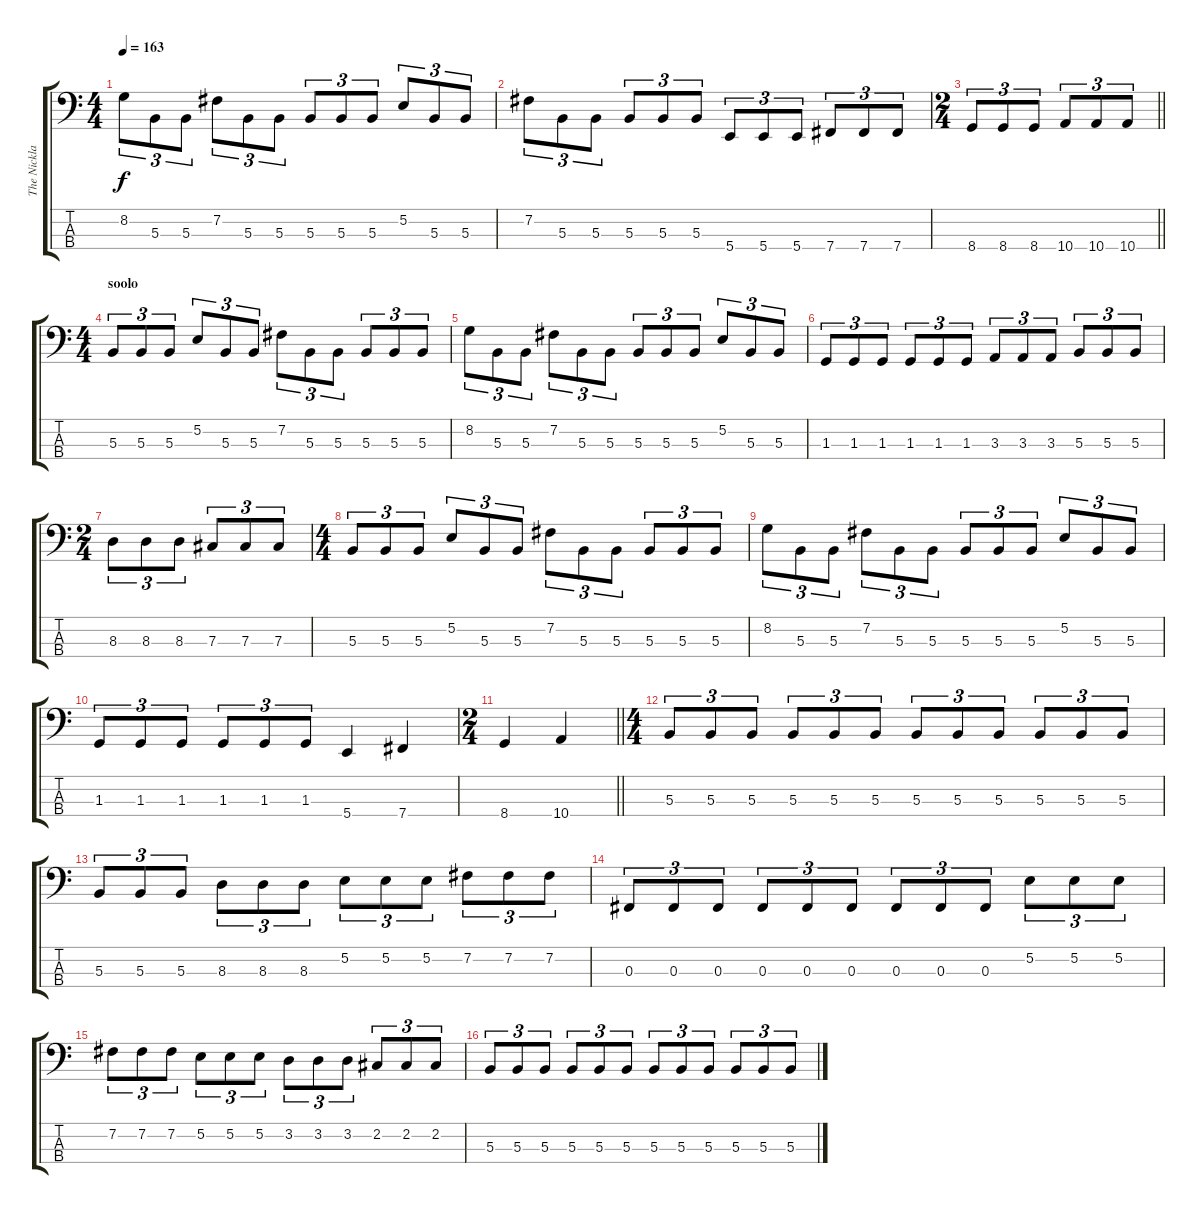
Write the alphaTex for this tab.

\track ("The Nicklasson" "The Nickla") {instrument electricbasspick}
\staff {score tabs}
\tuning (E2 B1 Gb1 B0) {hide}
\ts (4 4)
\tempo 163
\clef f4
\ks c
8.2.8{tu (3 2) dy f} 5.3.8{tu (3 2)} 5.3.8{tu (3 2)} 7.2.8{tu (3 2)} 5.3.8{tu (3 2)} 5.3.8{tu (3 2)} 5.3.8{tu (3 2)} 5.3.8{tu (3 2)} 5.3.8{tu (3 2)} 5.2.8{tu (3 2)} 5.3.8{tu (3 2)} 5.3.8{tu (3 2)} |
7.2.8{tu (3 2)} 5.3.8{tu (3 2)} 5.3.8{tu (3 2)} 5.3.8{tu (3 2)} 5.3.8{tu (3 2)} 5.3.8{tu (3 2)} 5.4.8{tu (3 2)} 5.4.8{tu (3 2)} 5.4.8{tu (3 2)} 7.4.8{tu (3 2)} 7.4.8{tu (3 2)} 7.4.8{tu (3 2)} |
\ts (2 4)
\barLineRight lightlight
8.4.8{tu (3 2)} 8.4.8{tu (3 2)} 8.4.8{tu (3 2)} 10.4.8{tu (3 2)} 10.4.8{tu (3 2)} 10.4.8{tu (3 2)} |
\ts (4 4)
\section ("" "soolo")
5.3.8{tu (3 2)} 5.3.8{tu (3 2)} 5.3.8{tu (3 2)} 5.2.8{tu (3 2)} 5.3.8{tu (3 2)} 5.3.8{tu (3 2)} 7.2.8{tu (3 2)} 5.3.8{tu (3 2)} 5.3.8{tu (3 2)} 5.3.8{tu (3 2)} 5.3.8{tu (3 2)} 5.3.8{tu (3 2)} |
8.2.8{tu (3 2)} 5.3.8{tu (3 2)} 5.3.8{tu (3 2)} 7.2.8{tu (3 2)} 5.3.8{tu (3 2)} 5.3.8{tu (3 2)} 5.3.8{tu (3 2)} 5.3.8{tu (3 2)} 5.3.8{tu (3 2)} 5.2.8{tu (3 2)} 5.3.8{tu (3 2)} 5.3.8{tu (3 2)} |
1.3.8{tu (3 2)} 1.3.8{tu (3 2)} 1.3.8{tu (3 2)} 1.3.8{tu (3 2)} 1.3.8{tu (3 2)} 1.3.8{tu (3 2)} 3.3.8{tu (3 2)} 3.3.8{tu (3 2)} 3.3.8{tu (3 2)} 5.3.8{tu (3 2)} 5.3.8{tu (3 2)} 5.3.8{tu (3 2)} |
\ts (2 4)
8.3.8{tu (3 2)} 8.3.8{tu (3 2)} 8.3.8{tu (3 2)} 7.3.8{tu (3 2)} 7.3.8{tu (3 2)} 7.3.8{tu (3 2)} |
\ts (4 4)
5.3.8{tu (3 2)} 5.3.8{tu (3 2)} 5.3.8{tu (3 2)} 5.2.8{tu (3 2)} 5.3.8{tu (3 2)} 5.3.8{tu (3 2)} 7.2.8{tu (3 2)} 5.3.8{tu (3 2)} 5.3.8{tu (3 2)} 5.3.8{tu (3 2)} 5.3.8{tu (3 2)} 5.3.8{tu (3 2)} |
8.2.8{tu (3 2)} 5.3.8{tu (3 2)} 5.3.8{tu (3 2)} 7.2.8{tu (3 2)} 5.3.8{tu (3 2)} 5.3.8{tu (3 2)} 5.3.8{tu (3 2)} 5.3.8{tu (3 2)} 5.3.8{tu (3 2)} 5.2.8{tu (3 2)} 5.3.8{tu (3 2)} 5.3.8{tu (3 2)} |
1.3.8{tu (3 2)} 1.3.8{tu (3 2)} 1.3.8{tu (3 2)} 1.3.8{tu (3 2)} 1.3.8{tu (3 2)} 1.3.8{tu (3 2)} 5.4.4 7.4.4 |
\ts (2 4)
\barLineRight lightlight
8.4.4 10.4.4 |
\ts (4 4)
5.3.8{tu (3 2)} 5.3.8{tu (3 2)} 5.3.8{tu (3 2)} 5.3.8{tu (3 2)} 5.3.8{tu (3 2)} 5.3.8{tu (3 2)} 5.3.8{tu (3 2)} 5.3.8{tu (3 2)} 5.3.8{tu (3 2)} 5.3.8{tu (3 2)} 5.3.8{tu (3 2)} 5.3.8{tu (3 2)} |
5.3.8{tu (3 2)} 5.3.8{tu (3 2)} 5.3.8{tu (3 2)} 8.3.8{tu (3 2)} 8.3.8{tu (3 2)} 8.3.8{tu (3 2)} 5.2.8{tu (3 2)} 5.2.8{tu (3 2)} 5.2.8{tu (3 2)} 7.2.8{tu (3 2)} 7.2.8{tu (3 2)} 7.2.8{tu (3 2)} |
0.3.8{tu (3 2)} 0.3.8{tu (3 2)} 0.3.8{tu (3 2)} 0.3.8{tu (3 2)} 0.3.8{tu (3 2)} 0.3.8{tu (3 2)} 0.3.8{tu (3 2)} 0.3.8{tu (3 2)} 0.3.8{tu (3 2)} 5.2.8{tu (3 2)} 5.2.8{tu (3 2)} 5.2.8{tu (3 2)} |
7.2.8{tu (3 2)} 7.2.8{tu (3 2)} 7.2.8{tu (3 2)} 5.2.8{tu (3 2)} 5.2.8{tu (3 2)} 5.2.8{tu (3 2)} 3.2.8{tu (3 2)} 3.2.8{tu (3 2)} 3.2.8{tu (3 2)} 2.2.8{tu (3 2)} 2.2.8{tu (3 2)} 2.2.8{tu (3 2)} |
5.3.8{tu (3 2)} 5.3.8{tu (3 2)} 5.3.8{tu (3 2)} 5.3.8{tu (3 2)} 5.3.8{tu (3 2)} 5.3.8{tu (3 2)} 5.3.8{tu (3 2)} 5.3.8{tu (3 2)} 5.3.8{tu (3 2)} 5.3.8{tu (3 2)} 5.3.8{tu (3 2)} 5.3.8{tu (3 2)}
